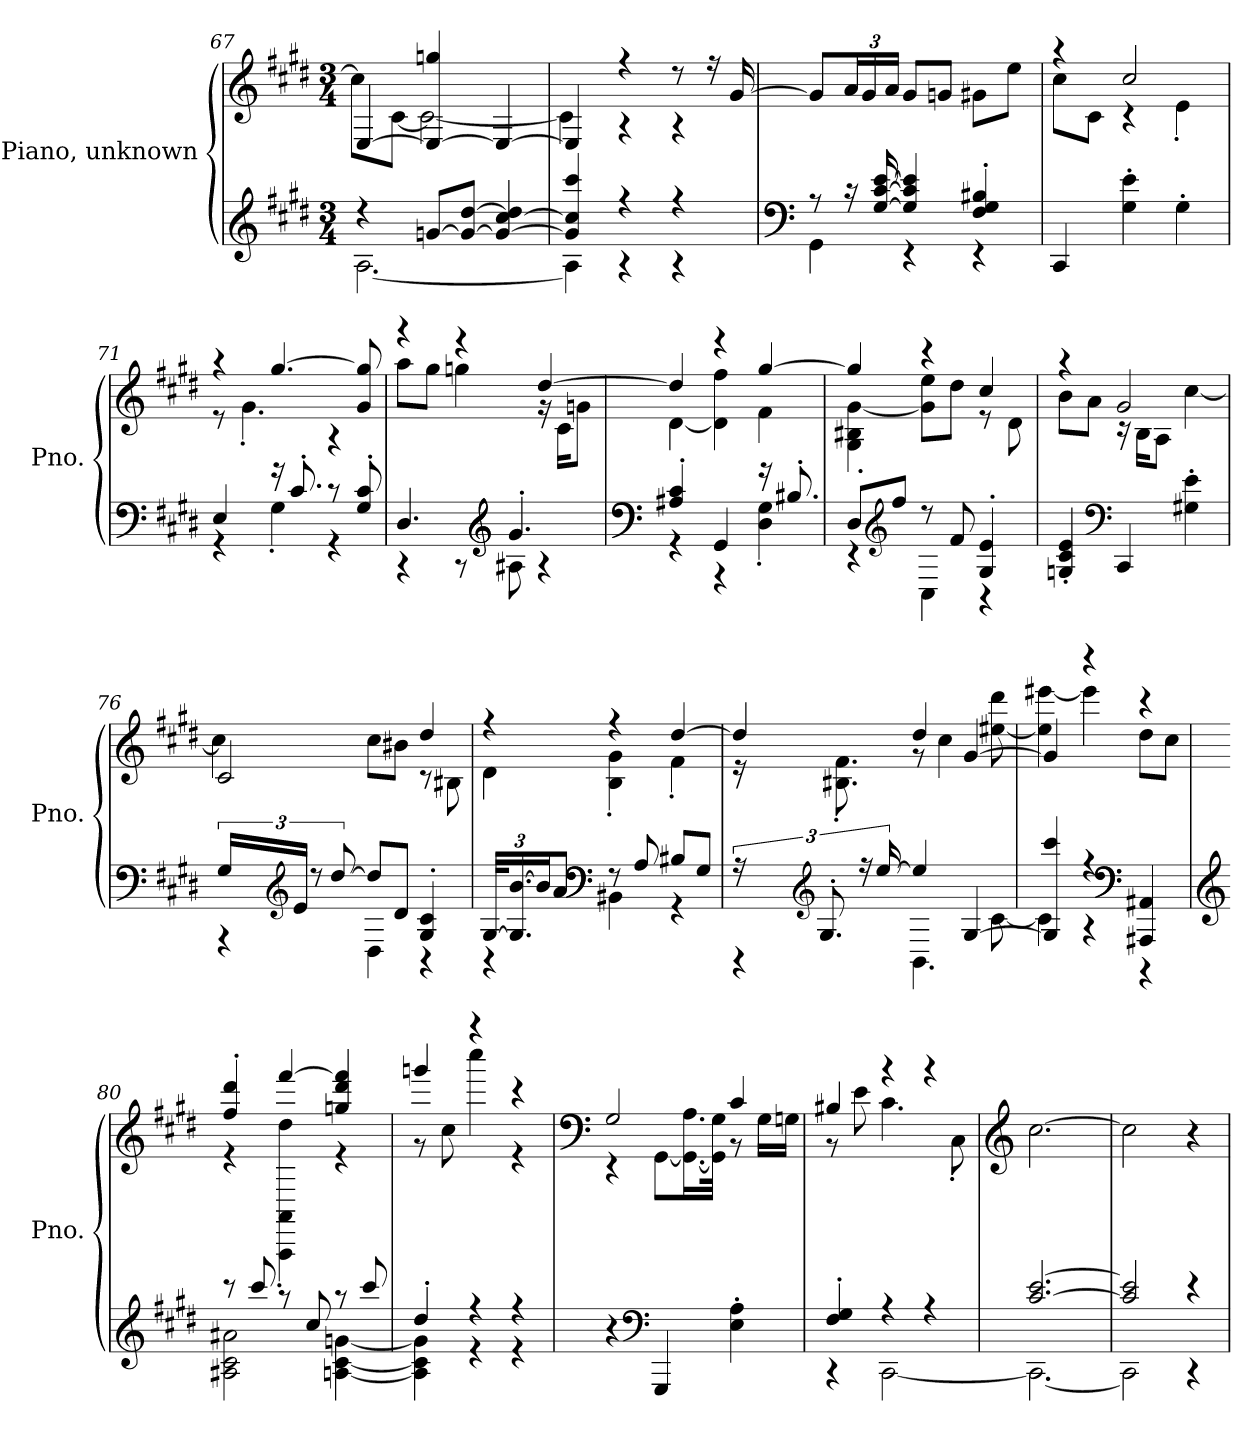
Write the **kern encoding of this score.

**kern	**kern
*part1	*part1
*staff2	*staff1
*I"Piano, unknown	*
*I'Pno.	*
*clefG2	*clefG2
*k[f#c#g#d#]	*k[f#c#g#d#]
*M3/4	*M3/4
=67	=67
*^	*^
4r	[2.A\	[4E/	8cc#\L]
.	.	.	[8c#\J
[8gn/L	.	4E/_ 4ggn/	2c#\_
8g/_ [8dd#/J	.	.	.
4g/_ [4cc#/ 4dd#/]	.	4E/_	.
=68	=68	=68	=68
4g/] 4cc#/] 4ccc#/	4A\]	4E/]	4c#\]
4r	4r	4r	4r
4r	4r	8r	4r
.	.	16r	.
.	.	[16g#/	.
*	*	*v	*v
!!LO:LB:g=z
=69	=69	=69
*clefF4	*	*
8r	4GG#\	8g#/L]
*	*	*Xbrackettup
16r	.	24a/L
.	.	24g#/
[16G#/ [16c#/ [16e/	.	.
.	.	24a/JJ
4G#/] 4c#/] 4e/]	4r	8g#/L
.	.	8gn/J
4F#/' 4G#/' 4B#X/'	4r	8g#X\L
.	.	8ee\J
*v	*v	*
=70	=70
*	*^
4CC#/	4r	8cc#\L
.	.	8c#\J
4G#\' 4e\'	2cc#/	4r
4G#'\	.	4e'\
=71	=71	=71
*^	*	*
4E/	4r	4r	8r
.	.	.	4.g#'\
16r	4G#'\	[4.gg#/	.
8.c#'/	.	.	.
8r	4r	.	4r
8G#/' 8c#/'	.	8g#/ 8gg#/]	.
=72	=72	=72	=72
4.D#/	4r	4r	8aa\L
.	.	.	8gg#\J
.	8r	4r	4ggn\
*clefG2	*	*	*
4.g#'/	8A#X\	.	.
.	4r	[4dd#/	16r
.	.	.	16c#\KL
.	.	.	8gn\J
!!LO:LB:g=z	!!
=73	=73	=73	=73
*clefF4	*	*	*
4A#X/' 4c#/'	4r	4dd#/]	[4d#\
4GG#/	4r	4r	4d#\] 4ff#\
16r	4D#\' 4G#\'	[4gg#/	4f#\
8.B#X'/	.	.	.
=74	=74	=74	=74
8D#'/L	4r	4gg#/]	4G#\ 4B#X\ [4g#\
*clefG2	*	*	*
8ff#/J	.	.	.
8r	4C#\	4r	8g#\] 8ee\L
8f#/	.	.	8dd#\J
4G#/' 4e/'	4r	4cc#/	8r
.	.	.	8d#\
*v	*v	*	*
=75	=75	=75
4Gn/' 4c#/' 4e/'	4r	8b\L
.	.	8a\J
*clefF4	*	*
4CC#/	2g#/	16r
.	.	16B\KL
.	.	8A\J
4G#X\' 4e\'	.	[4cc#\
=76	=76	=76
*^	*	*
24G#/LL	4r	2c#/	4cc#\]
*clefG2	*	*	*
24e/JJ	.	.	.
12r	.	.	.
[12dd#/	.	.	.
8dd#/L]	4D#\	.	8cc#\L
8d#/J	.	.	8b#X\J
4G#/' 4c#/'	4r	4dd#/	8r
.	.	.	8B#X\
!!LO:PB:g=z	!!
=77	=77	=77	=77
*Xbrackettup	*	*	*
[48G#/KLL	4r	4r	4d#\
24.G#/] [24.b/	.	.	.
24b/J]	.	.	.
8a/J	.	.	.
*clefF4	*	*	*
8r	4BB#X\	4r	4B\' 4g#\'
8A/	.	.	.
8B#X/L	4r	[4dd#/	4f#'\
8G#/J	.	.	.
=78	=78	=78	=78
*brackettup	*	*	*
24r	4r	4dd#/]	16r
*clefG2	*	*	*
12.G#'/	.	.	.
.	.	.	8.B#X\' 8.f#\'
24r	.	.	.
[24ee/	.	.	.
4ee/]	4.BB\	4dd#/	8r
.	.	.	4cc#\
[4G#/	.	[4g#/	.
.	[8c#\	.	[8ee#X\ 8ddd#\
=79	=79	=79	=79
4G#/] 4ccc#/	4c#\]	4g#/]	4ee#\] [4eee#X\
4r	4r	4r	4eee#\]
*clefF4	*	*	*
4AAA#X/ 4AA#X/	4r	4r	8dd#\L
.	.	.	8cc#\J
!!LO:LB:g=z	!!
=80	=80	=80	=80
*clefG2	*	*	*
8r	2A#X\ 2c#\ 2a#X\	4ff#/' 4ddd#/'	4r
8ccc#/	.	.	.
8r	.	[4fff#/	4AAA\' 4AA\' 4dd#\'
8cc#/	.	.	.
8r	[4An\ [4c#\ [4gn\	4ggn/ 4ddd#/ 4fff#/]	4r
8ccc#/	.	.	.
=81	=81	=81	=81
4dd#'/	4A\] 4c#\] 4g\]	4gggn/	8r
.	.	.	8cc#\
4r	4r	4r	4cccc#\
4r	4r	4r	4r
*v	*v	*	*
=82	=82	=82
*	*clefF4	*
4r	2G#/	4r
*clefF4	*	*
4GGG#/	.	[8GG#\L
.	.	16.GG#\_ 16.A\L
.	.	32GG#\] 32G#\JJk
4E\' 4A\'	4c#/	8r
.	.	16G#\LL
.	.	16Gn\JJ
=83	=83	=83
*^	*	*
4F#/' 4G#/'	4r	4B#X/	8r
.	.	.	8e\
4r	[2CC#\	4r	4.c#\
4r	.	4r	.
.	.	.	8C#'\
*	*	*v	*v
=84	=84	=84
*	*	*clefG2
[2.c#/ [2.e/	2.CC#\_	[2.cc#\
=85	=85	=85
2c#/] 2e/]	2CC#\]	2cc#\]
4r	4r	4r
*v	*v	*
=	=
*-	*-
